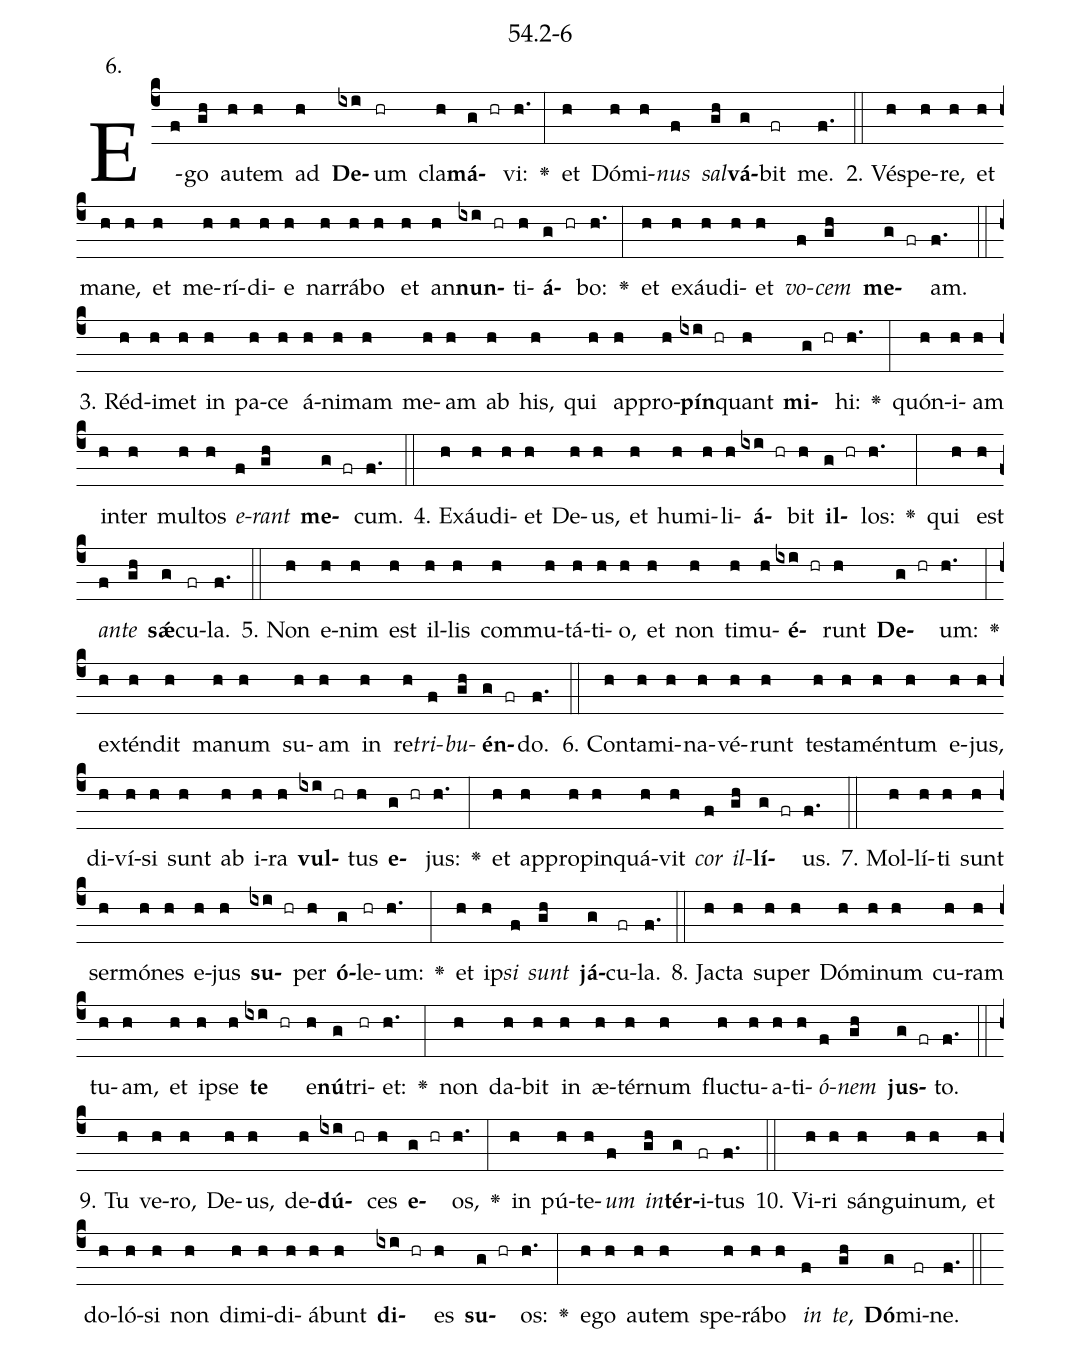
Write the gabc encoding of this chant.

name: 54.2-6;
annotation: 6.;
%%
(c4)E(f)go(gh) au(h)tem(h) ad(h) <b>De</b>(ixi)um(hr) cla(h)<b>má</b>(g hr)vi:(h.) <v>\greheightstar</v>(:) et(h) Dó(h)mi(h)<i>nus</i>(f) <i>sal</i>(gh)<b>vá</b>(g)bit(fr) me.(f.) (::)
2. Vés(h)pe(h)re,(h) et(h) ma(h)ne,(h) et(h) me(h)rí(h)di(h)e(h) nar(h)rá(h)bo(h) et(h) an(h)<b>nun</b>(ixi hr)ti(h)<b>á</b>(g hr)bo:(h.) <v>\greheightstar</v>(:) et(h) ex(h)áu(h)di(h)et(h) <i>vo</i>(f)<i>cem</i>(gh) <b>me</b>(g fr)am.(f.) (::)
3. Réd(h)i(h)met(h) in(h) pa(h)ce(h) á(h)ni(h)mam(h) me(h)am(h) ab(h) his,(h) qui(h) ap(h)pro(h)<b>pín</b>(ixi hr)quant(h) <b>mi</b>(g hr)hi:(h.) <v>\greheightstar</v>(:) quón(h)i(h)am(h) in(h)ter(h) mul(h)tos(h) <i>e</i>(f)<i>rant</i>(gh) <b>me</b>(g fr)cum.(f.) (::)
4. Ex(h)áu(h)di(h)et(h) De(h)us,(h) et(h) hu(h)mi(h)li(h)<b>á</b>(ixi hr)bit(h) <b>il</b>(g hr)los:(h.) <v>\greheightstar</v>(:) qui(h) est(h) <i>an</i>(f)<i>te</i>(gh) <b>sǽ</b>(g)cu(fr)la.(f.) (::)
5. Non(h) e(h)nim(h) est(h) il(h)lis(h) com(h)mu(h)tá(h)ti(h)o,(h) et(h) non(h) ti(h)mu(h)<b>é</b>(ixi hr)runt(h) <b>De</b>(g hr)um:(h.) <v>\greheightstar</v>(:) ex(h)tén(h)dit(h) ma(h)num(h) su(h)am(h) in(h) re(h)<i>tri</i>(f)<i>bu</i>(gh)<b>én</b>(g fr)do.(f.) (::)
6. Con(h)ta(h)mi(h)na(h)vé(h)runt(h) tes(h)ta(h)mén(h)tum(h) e(h)jus,(h) di(h)ví(h)si(h) sunt(h) ab(h) i(h)ra(h) <b>vul</b>(ixi hr)tus(h) <b>e</b>(g hr)jus:(h.) <v>\greheightstar</v>(:) et(h) ap(h)pro(h)pin(h)quá(h)vit(h) <i>cor</i>(f) <i>il</i>(gh)<b>lí</b>(g fr)us.(f.) (::)
7. Mol(h)lí(h)ti(h) sunt(h) ser(h)mó(h)nes(h) e(h)jus(h) <b>su</b>(ixi hr)per(h) <b>ó</b>(g)le(hr)um:(h.) <v>\greheightstar</v>(:) et(h) ip(h)<i>si</i>(f) <i>sunt</i>(gh) <b>já</b>(g)cu(fr)la.(f.) (::)
8. Jac(h)ta(h) su(h)per(h) Dó(h)mi(h)num(h) cu(h)ram(h) tu(h)am,(h) et(h) ip(h)se(h) <b>te</b>(ixi hr) e(h)<b>nú</b>(g)tri(hr)et:(h.) <v>\greheightstar</v>(:) non(h) da(h)bit(h) in(h) æ(h)tér(h)num(h) fluc(h)tu(h)a(h)ti(h)<i>ó</i>(f)<i>nem</i>(gh) <b>jus</b>(g fr)to.(f.) (::)
9. Tu(h) ve(h)ro,(h) De(h)us,(h) de(h)<b>dú</b>(ixi hr)ces(h) <b>e</b>(g hr)os,(h.) <v>\greheightstar</v>(:) in(h) pú(h)te(h)<i>um</i>(f) <i>in</i>(gh)<b>tér</b>(g)i(fr)tus(f.) (::)
10. Vi(h)ri(h) sán(h)gui(h)num,(h) et(h) do(h)ló(h)si(h) non(h) di(h)mi(h)di(h)á(h)bunt(h) <b>di</b>(ixi hr)es(h) <b>su</b>(g hr)os:(h.) <v>\greheightstar</v>(:) e(h)go(h) au(h)tem(h) spe(h)rá(h)bo(h) <i>in</i>(f) <i>te</i>,(gh) <b>Dó</b>(g)mi(fr)ne.(f.) (::)
